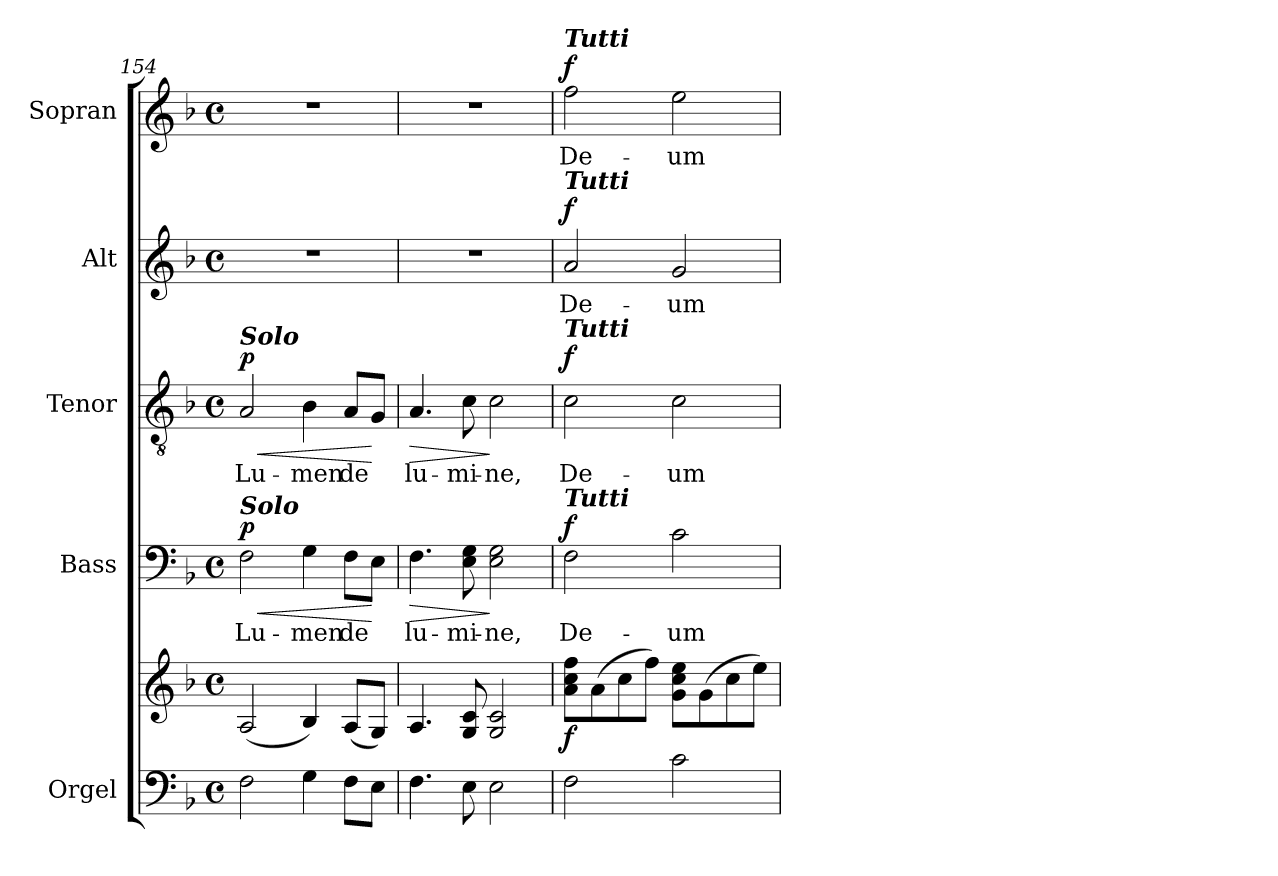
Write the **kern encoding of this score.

**kern	**kern	**dynam	**kern	**text	**dynam	**kern	**text	**dynam	**kern	**text	**dynam	**kern	**text	**dynam
*part5	*part5	*part5	*part4	*part4	*part4	*part3	*part3	*part3	*part2	*part2	*part2	*part1	*part1	*part1
*staff6	*staff5	*staff5/6	*staff4	*staff4	*staff4	*staff3	*staff3	*staff3	*staff2	*staff2	*staff2	*staff1	*staff1	*staff1
*I"Orgel	*	*	*I"Bass	*	*	*I"Tenor	*	*	*I"Alt	*	*	*I"Sopran	*	*
*I'Org.	*	*	*I'B.	*	*	*I'T.	*	*	*I'A.	*	*	*I'S.	*	*
*clefF4	*clefG2	*	*clefF4	*	*	*clefGv2	*	*	*clefG2	*	*	*clefG2	*	*
*k[b-]	*k[b-]	*	*k[b-]	*	*	*k[b-]	*	*	*k[b-]	*	*	*k[b-]	*	*
*F:	*F:	*	*F:	*	*	*F:	*	*	*F:	*	*	*F:	*	*
*M4/4	*M4/4	*	*M4/4	*	*	*M4/4	*	*	*M4/4	*	*	*M4/4	*	*
*met(c)	*met(c)	*	*met(c)	*	*	*met(c)	*	*	*met(c)	*	*	*met(c)	*	*
=154	=154	=154	=154	=154	=154	=154	=154	=154	=154	=154	=154	=154	=154	=154
!	!	!	!	!	!	!LO:TX:a:Bi:t=Solo	!	!	!	!	!	!	!	!
!	!	!	!LO:TX:a:Bi:t=Solo	!	!	!	!	!	!	!	!	!	!	!
!	!	!	!	!LO:LY:b	!LO:HP:b	!	!LO:LY:b	!LO:HP:b	!	!	!	!	!	!
!	!	!	!	!	!LO:DY:n=1:a	!	!	!LO:DY:n=1:a	!	!	!	!	!	!
2F\	(<2A/	.	2F\	Lu-	< p	2A/	Lu-	< p	1r	.	.	1r	.	.
!	!	!	!	!LO:LY:b	!	!	!LO:LY:b	!	!	!	!	!	!	!
4G\	4B-/)	.	4G\	-men	.	4B-\	-men	.	.	.	.	.	.	.
!	!	!	!	!LO:LY:b	!	!	!LO:LY:b	!	!	!	!	!	!	!
8F\L	(<8A/L	.	8F\L	de	.	8A/L	de	.	.	.	.	.	.	.
8E\J	8G/J)	.	8E\J	.	[	8G/J	.	[	.	.	.	.	.	.
=155	=155	=155	=155	=155	=155	=155	=155	=155	=155	=155	=155	=155	=155	=155
!	!	!	!	!LO:LY:b	!LO:HP:b	!	!LO:LY:b	!LO:HP:b	!	!	!	!	!	!
4.F\	4.A/	.	4.F\	lu-	>	4.A/	lu-	>	1r	.	.	1r	.	.
!	!	!	!	!LO:LY:b	!	!	!LO:LY:b	!	!	!	!	!	!	!
8E\	8G/ 8c/	.	8E\ 8G\	-mi-	.	8c\	-mi-	.	.	.	.	.	.	.
!	!	!	!	!LO:LY:b	!	!	!LO:LY:b	!	!	!	!	!	!	!
2E\	2G/ 2c/	.	2E\ 2G\	-ne,	]	2c\	-ne,	]	.	.	.	.	.	.
=156	=156	=156	=156	=156	=156	=156	=156	=156	=156	=156	=156	=156	=156	=156
!	!	!	!	!	!	!	!	!	!	!	!	!LO:TX:a:Bi:t=Tutti	!	!
!	!	!	!	!	!	!	!	!	!LO:TX:a:Bi:t=Tutti	!	!	!	!	!
!	!	!	!	!	!	!LO:TX:a:Bi:t=Tutti	!	!	!	!	!	!	!	!
!	!	!	!LO:TX:a:Bi:t=Tutti	!	!	!	!	!	!	!	!	!	!	!
!	!	!LO:DY:b	!	!LO:LY:b	!LO:DY:a	!	!LO:LY:b	!LO:DY:a	!	!LO:LY:b	!LO:DY:a	!	!LO:LY:b	!LO:DY:a
2F\	8a\ 8cc\ 8ff\L	f	2F\	De-	f	2c\	De-	f	2a/	De-	f	2ff\	De-	f
.	(>8a\	.	.	.	.	.	.	.	.	.	.	.	.	.
.	8cc\	.	.	.	.	.	.	.	.	.	.	.	.	.
.	8ff\J)	.	.	.	.	.	.	.	.	.	.	.	.	.
!	!	!	!	!LO:LY:b	!	!	!LO:LY:b	!	!	!LO:LY:b	!	!	!LO:LY:b	!
2c\	8g\ 8cc\ 8ee\L	.	2c\	-um	.	2c\	-um	.	2g/	-um	.	2ee\	-um	.
.	(>8g\	.	.	.	.	.	.	.	.	.	.	.	.	.
.	8cc\	.	.	.	.	.	.	.	.	.	.	.	.	.
.	8ee\J)	.	.	.	.	.	.	.	.	.	.	.	.	.
=	=	=	=	=	=	=	=	=	=	=	=	=	=	=
*-	*-	*-	*-	*-	*-	*-	*-	*-	*-	*-	*-	*-	*-	*-
